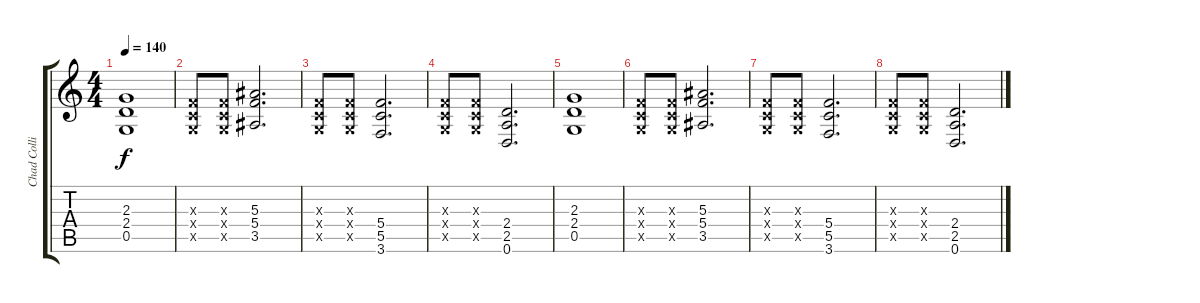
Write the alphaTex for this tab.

\track ("Chad Collins" "Chad Colli") {instrument distortionguitar}
\staff {score tabs}
\tuning (D4 A3 F3 C3 G2 D2) {hide}
\ts (4 4)
\tempo 140
\clef g2
\ks c
(2.3 2.4 0.5).1{dy f} |
(0.3{x} 0.4{x} 0.5{x}).8 (0.3{x} 0.4{x} 0.5{x}).8 (5.3 5.4 3.5).2{d} |
(0.3{x} 0.4{x} 0.5{x}).8 (0.3{x} 0.4{x} 0.5{x}).8 (5.4 5.5 3.6).2{d} |
(0.3{x} 0.4{x} 0.5{x}).8 (0.3{x} 0.4{x} 0.5{x}).8 (2.4 2.5 0.6).2{d} |
(2.3 2.4 0.5).1 |
(0.3{x} 0.4{x} 0.5{x}).8 (0.3{x} 0.4{x} 0.5{x}).8 (5.3 5.4 3.5).2{d} |
(0.3{x} 0.4{x} 0.5{x}).8 (0.3{x} 0.4{x} 0.5{x}).8 (5.4 5.5 3.6).2{d} |
(0.3{x} 0.4{x} 0.5{x}).8 (0.3{x} 0.4{x} 0.5{x}).8 (2.4 2.5 0.6).2{d}
